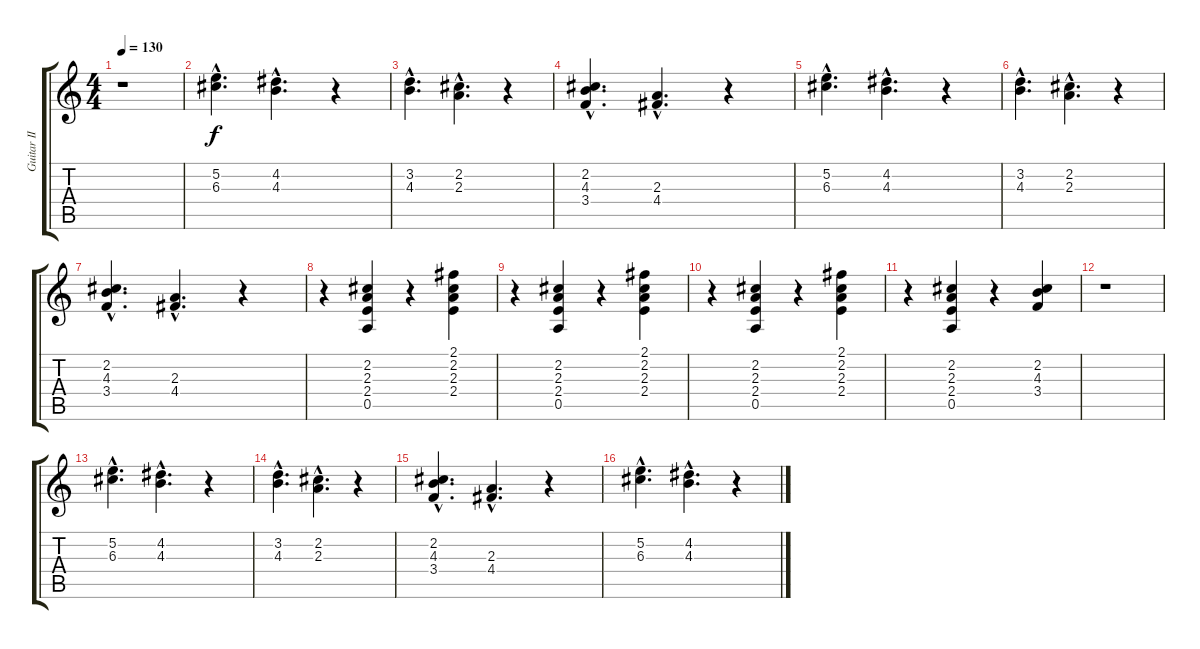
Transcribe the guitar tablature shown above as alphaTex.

\track ("Guitar II" "Guitar II") {instrument electricguitarmuted}
\staff {score tabs}
\tuning (E4 B3 G3 D3 A2 E2) {hide}
\ts (4 4)
\tempo 130
\clef g2
\ks c
r.1{dy f instrument electricguitarmuted} |
(5.2{hac} 6.3{hac}).4{d} (4.2{hac} 4.3{hac}).4{d} r.4 |
(3.2{hac} 4.3{hac}).4{d} (2.2{hac} 2.3{hac}).4{d} r.4 |
(2.2{hac} 4.3{hac} 3.4{hac}).4{d} (2.3{hac} 4.4{hac}).4{d} r.4 |
(5.2{hac} 6.3{hac}).4{d} (4.2{hac} 4.3{hac}).4{d} r.4 |
(3.2{hac} 4.3{hac}).4{d} (2.2{hac} 2.3{hac}).4{d} r.4 |
(2.2{hac} 4.3{hac} 3.4{hac}).4{d} (2.3{hac} 4.4{hac}).4{d} r.4 |
r.4 (2.2 2.3 2.4 0.5).4 r.4 (2.1 2.2 2.3 2.4).4 |
r.4 (2.2 2.3 2.4 0.5).4 r.4 (2.1 2.2 2.3 2.4).4 |
r.4 (2.2 2.3 2.4 0.5).4 r.4 (2.1 2.2 2.3 2.4).4 |
r.4 (2.2 2.3 2.4 0.5).4 r.4 (2.2 4.3 3.4).4 |
r.1 |
(5.2{hac} 6.3{hac}).4{d} (4.2{hac} 4.3{hac}).4{d} r.4 |
(3.2{hac} 4.3{hac}).4{d} (2.2{hac} 2.3{hac}).4{d} r.4 |
(2.2{hac} 4.3{hac} 3.4{hac}).4{d} (2.3{hac} 4.4{hac}).4{d} r.4 |
(5.2{hac} 6.3{hac}).4{d} (4.2{hac} 4.3{hac}).4{d} r.4
